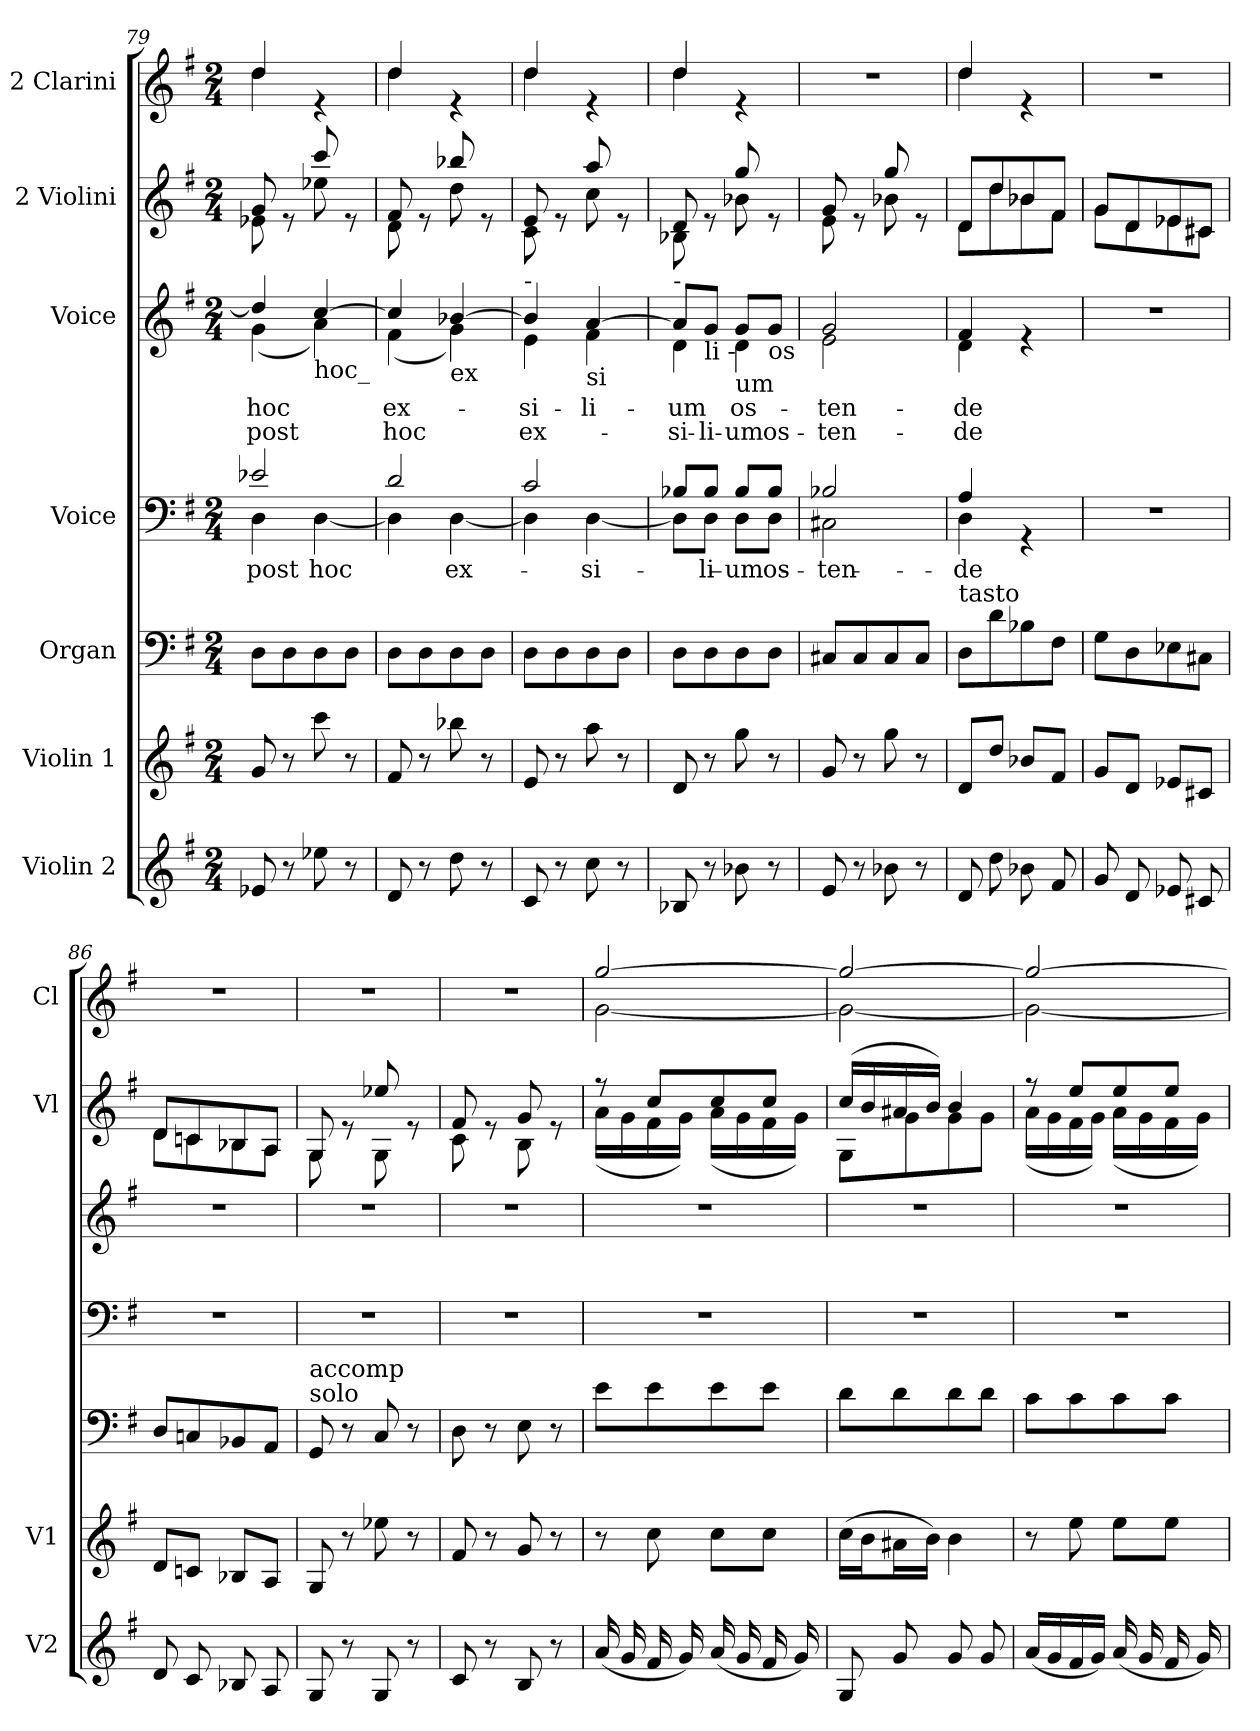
**kern	**kern	**kern	**kern	**text	**kern	**text	**text	**kern	**kern
*part7	*part6	*part5	*part4	*part4	*part3	*part3	*part3	*part2	*part1
*staff7	*staff6	*staff5	*staff4	*staff4	*staff3	*staff3	*staff3	*staff2	*staff1
*I"Violin 2	*I"Violin 1	*I"Organ	*I"Voice	*	*I"Voice	*	*	*I"2 Violini	*I"2 Clarini
*I'V2	*I'V1	*	*	*	*	*	*	*I'Vl	*I'Cl
*clefG2	*clefG2	*clefF4	*clefF4	*	*clefG2	*	*	*clefG2	*clefG2
*k[f#]	*k[f#]	*k[f#]	*k[f#]	*	*k[f#]	*	*	*k[f#]	*k[f#]
*M2/4	*M2/4	*M2/4	*M2/4	*	*M2/4	*	*	*M2/4	*M2/4
=79	=79	=79	=79	=79	=79	=79	=79	=79	=79
*	*	*	*^	*	*	*	*	*	*
!	!	!	!	!	!LO:LY:b	!	!LO:LY:b	!LO:LY:b	!	!
*	*	*	*	*	*	*^	*	*	*^	*^
8e-X/	8g/	8D\L	2e-X/	4D\	post	4dd/]	(4g\	hoc	post	8g/	8e-X\	4dd/	4dd\
8r	8r	8D\	.	.	.	.	.	.	.	8re	8ryy	.	.
!	!	!	!	!	!	!LO:TX:b:t=hoc_	!	!	!	!	!	!	!
!	!	!	!	!	!LO:LY:b	!	!	!	!	!	!	!	!
8ee-X\	8ccc\	8D\	.	[4D\	hoc	[4cc/	4a\)	.	.	8ccc/	8ee-X\	4re	4ryy
8r	8r	8D\J	.	.	.	.	.	.	.	8re	8ryy	.	.
!!LO:PB:g=z	!!
=80	=80	=80	=80	=80	=80	=80	=80	=80	=80	=80	=80	=80	=80
!	!	!	!	!	!	!	!	!LO:LY:b	!LO:LY:b	!	!	!	!
8d/	8f#/	8D\L	2d/	4D\]	.	4cc/]	(4f#\	ex-	hoc	8f#/	8d\	4dd/	4dd\
8r	8r	8D\	.	.	.	.	.	.	.	8re	8ryy	.	.
!	!	!	!	!	!	!LO:TX:b:t=ex	!	!	!	!	!	!	!
!	!	!	!	!	!LO:LY:b	!	!	!	!	!	!	!	!
8dd\	8bb-X\	8D\	.	[4D\	ex-	[4b-X/	4g\)	.	.	8bb-X/	8dd\	4re	4ryy
8r	8r	8D\J	.	.	.	.	.	.	.	8re	8ryy	.	.
=81	=81	=81	=81	=81	=81	=81	=81	=81	=81	=81	=81	=81	=81
!	!	!	!	!	!	!LO:TX:a:t=-	!	!	!	!	!	!	!
!	!	!	!	!	!	!	!	!LO:LY:b	!LO:LY:b	!	!	!	!
8c/	8e/	8D\L	2c/	4D\]	.	4b-/]	4e\	-si-	ex-	8e/	8c\	4dd/	4dd\
8r	8r	8D\	.	.	.	.	.	.	.	8re	8ryy	.	.
!	!	!	!	!	!	!LO:TX:b:t=si	!	!	!	!	!	!	!
!	!	!	!	!	!LO:LY:b	!	!	!LO:LY:b	!	!	!	!	!
8cc\	8aa\	8D\	.	[4D\	-si-	[4a/	4f#\	-li-	.	8aa/	8cc\	4re	4ryy
8r	8r	8D\J	.	.	.	.	.	.	.	8re	8ryy	.	.
=82	=82	=82	=82	=82	=82	=82	=82	=82	=82	=82	=82	=82	=82
!	!	!	!	!	!	!LO:TX:a:t=-	!	!	!	!	!	!	!
!	!	!	!	!	!	!	!	!LO:LY:b	!LO:LY:b	!	!	!	!
8B-X/	8d/	8D\L	8B-X/L	8D\L]	.	8a/L]	4d\	-um	-si-	8d/	8B-X\	4dd/	4dd\
!	!	!	!	!	!	!LO:TX:b:t=li -	!	!	!	!	!	!	!
!	!	!	!	!	!LO:LY:b	!	!	!	!LO:LY:b	!	!	!	!
8r	8r	8D\	8B-/J	8D\J	-li-	8g/J	.	.	li-	8re	8ryy	.	.
!	!	!	!	!	!	!LO:TX:b:t=um	!	!	!	!	!	!	!
!	!	!	!	!	!LO:LY:b	!	!	!	!LO:LY:b	!	!	!	!
!	!	!	!	!	!	!	!	!LO:LY:b	!	!	!	!	!
8b-X\	8gg\	8D\	8B-/L	8D\L	-um	8g/L	4d\	os-	-um	8gg/	8b-X\	4re	4ryy
!	!	!	!	!	!	!LO:TX:b:t=os	!	!	!	!	!	!	!
!	!	!	!	!	!LO:LY:b	!	!	!	!LO:LY:b	!	!	!	!
8r	8r	8D\J	8B-/J	8D\J	os-	8g/J	.	.	os-	8re	8ryy	.	.
*	*	*	*	*	*	*	*	*	*	*	*	*v	*v
=83	=83	=83	=83	=83	=83	=83	=83	=83	=83	=83	=83	=83
!	!	!	!	!	!LO:LY:b	!	!	!	!LO:LY:b	!	!	!
!	!	!	!	!	!	!	!	!LO:LY:b	!	!	!	!
8e/	8g/	8C#X/L	2B-X/	2C#X\	-ten-	2g/	2e\	-ten-	-ten-	8g/	8e\	2r
8r	8r	8C#/	.	.	.	.	.	.	.	8re	8ryy	.
8b-X\	8gg\	8C#/	.	.	.	.	.	.	.	8gg/	8b-X\	.
8r	8r	8C#/J	.	.	.	.	.	.	.	8re	8ryy	.
=84	=84	=84	=84	=84	=84	=84	=84	=84	=84	=84	=84	=84
!	!	!LO:TX:a:t=tasto	!	!	!	!	!	!	!	!	!	!
!	!	!	!	!	!LO:LY:b	!	!	!	!LO:LY:b	!	!	!
!	!	!	!	!	!	!	!	!LO:LY:b	!	!	!	!
*	*	*	*	*	*	*	*	*	*	*	*	*^
8d/	8d/L	8D\L	4A/	4D\	-de	4f#/	4d\	-de	-de	8d/L	8d\L	4dd/	4dd\
8dd\	8dd/J	8d\	.	.	.	.	.	.	.	8dd/	8dd\	.	.
8b-X\	8b-X/L	8B-X\	4rGG	4ryy	.	4re	4ryy	.	.	8b-X/	8b-\	4re	4ryy
8f#/	8f#/J	8F#\J	.	.	.	.	.	.	.	8f#/J	8f#\J	.	.
*	*	*	*v	*v	*	*	*	*	*	*	*	*v	*v
*	*	*	*	*	*v	*v	*	*	*	*	*
=85	=85	=85	=85	=85	=85	=85	=85	=85	=85	=85
8g/	8g/L	8G\L	2r	.	2r	.	.	8g/L	8g\L	2r
8d/	8d/J	8D\	.	.	.	.	.	8d/	8d\	.
8e-X/	8e-X/L	8E-X\	.	.	.	.	.	8e-X/	8e-\	.
8c#X/	8c#X/J	8C#X\J	.	.	.	.	.	8c#X/J	8c#\J	.
=86	=86	=86	=86	=86	=86	=86	=86	=86	=86	=86
8d/	8d/L	8D/L	2r	.	2r	.	.	8d/L	8d\L	2r
8c/	8cn/J	8Cn/	.	.	.	.	.	8cn/	8c\	.
8B-X/	8B-X/L	8BB-X/	.	.	.	.	.	8B-X/	8B-\	.
8A/	8A/J	8AA/J	.	.	.	.	.	8A/J	8A\J	.
=87	=87	=87	=87	=87	=87	=87	=87	=87	=87	=87
!	!	!LO:TX:a:t=solo	!	!	!	!	!	!	!	!
!	!	!LO:TX:a:t=accomp	!	!	!	!	!	!	!	!
8G/	8G/	8GG/	2r	.	2r	.	.	8G/	8G\	2r
8r	8r	8r	.	.	.	.	.	8re	8ryy	.
8G/	8ee-X\	8C/	.	.	.	.	.	8ee-X/	8G\	.
8r	8r	8r	.	.	.	.	.	8re	8ryy	.
!!LO:LB:g=z
=88	=88	=88	=88	=88	=88	=88	=88	=88	=88	=88
8c/	8f#/	8D\	2r	.	2r	.	.	8f#/	8c\	2r
8r	8r	8r	.	.	.	.	.	8re	8ryy	.
8B/	8g/	8E\	.	.	.	.	.	8g/	8B\	.
8r	8r	8r	.	.	.	.	.	8re	8ryy	.
=89	=89	=89	=89	=89	=89	=89	=89	=89	=89	=89
*	*	*	*	*	*	*	*	*	*	*^
(16a/	8r	8e\L	2r	.	2r	.	.	8r	(16a\LL	[2gg/	[2g\
16g/	.	.	.	.	.	.	.	.	16g\	.	.
16f#/	8cc\	8e\	.	.	.	.	.	8cc/L	16f#\	.	.
16g/)	.	.	.	.	.	.	.	.	16g\JJ)	.	.
(16a/	8cc\L	8e\	.	.	.	.	.	8cc/	(16a\LL	.	.
16g/	.	.	.	.	.	.	.	.	16g\	.	.
16f#/	8cc\J	8e\J	.	.	.	.	.	8cc/J	16f#\	.	.
16g/)	.	.	.	.	.	.	.	.	16g\JJ)	.	.
=90	=90	=90	=90	=90	=90	=90	=90	=90	=90	=90	=90
8G/	(16cc\LL	8d\L	2r	.	2r	.	.	(16cc/LL	8G\L	2gg/_	2g\_
.	16b\J	.	.	.	.	.	.	16b/	.	.	.
8g/	16a#X\L	8d\	.	.	.	.	.	16a#X/	8g\	.	.
.	16b\JJ)	.	.	.	.	.	.	16b/JJ)	.	.	.
8g/	4b\	8d\	.	.	.	.	.	4b/	8g\	.	.
8g/	.	8d\J	.	.	.	.	.	.	8g\J	.	.
=91	=91	=91	=91	=91	=91	=91	=91	=91	=91	=91	=91
(16a/LL	8r	8c\L	2r	.	2r	.	.	8r	(16a\LL	2gg/_	2g\_
16g/	.	.	.	.	.	.	.	.	16g\	.	.
16f#/	8ee\	8c\	.	.	.	.	.	8ee/L	16f#\	.	.
16g/JJ)	.	.	.	.	.	.	.	.	16g\JJ)	.	.
(16a/	8ee\L	8c\	.	.	.	.	.	8ee/	(16a\LL	.	.
16g/	.	.	.	.	.	.	.	.	16g\	.	.
16f#/	8ee\J	8c\J	.	.	.	.	.	8ee/J	16f#\	.	.
16g/)	.	.	.	.	.	.	.	.	16g\JJ)	.	.
*	*	*	*	*	*	*	*	*v	*v	*	*
*	*	*	*	*	*	*	*	*	*v	*v
=	=	=	=	=	=	=	=	=	=
*-	*-	*-	*-	*-	*-	*-	*-	*-	*-
